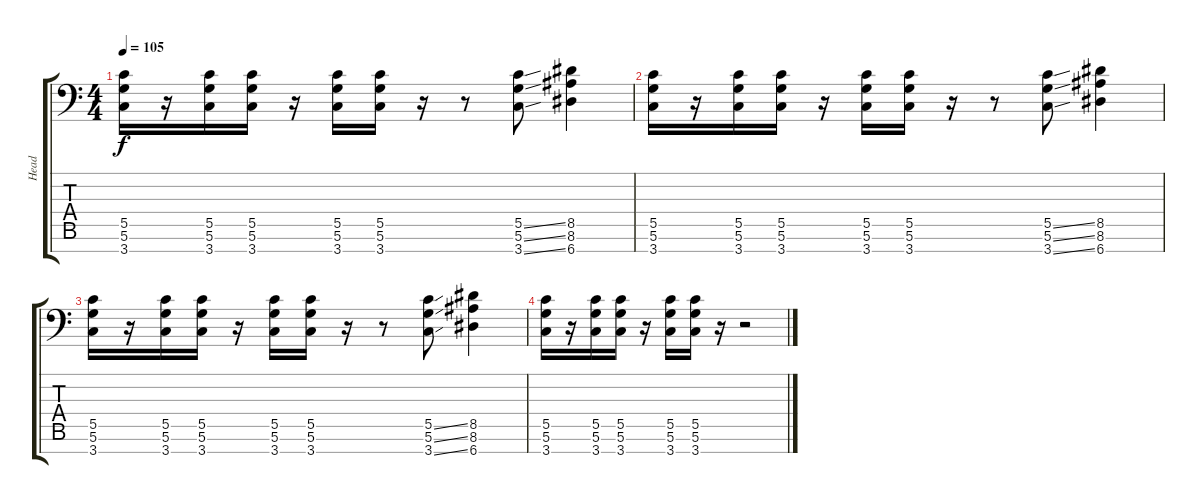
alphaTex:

\track ("Head" "Head") {instrument distortionguitar}
\staff {score tabs}
\tuning (D4 A3 F3 C3 G2 D2 A1) {hide}
\ts (4 4)
\tempo 105
\clef f4
\ks c
(5.5 5.6 3.7).16{dy f instrument distortionguitar} r.16 (5.5 5.6 3.7).16 (5.5 5.6 3.7).16 r.16 (5.5 5.6 3.7).16 (5.5 5.6 3.7).16 r.16 r.8 (5.5{ss} 5.6{ss} 3.7{ss}).8 (8.5 8.6 6.7).4 |
(5.5 5.6 3.7).16{instrument distortionguitar} r.16 (5.5 5.6 3.7).16 (5.5 5.6 3.7).16 r.16 (5.5 5.6 3.7).16 (5.5 5.6 3.7).16 r.16 r.8 (5.5{ss} 5.6{ss} 3.7{ss}).8 (8.5 8.6 6.7).4 |
(5.5 5.6 3.7).16{instrument distortionguitar} r.16 (5.5 5.6 3.7).16 (5.5 5.6 3.7).16 r.16 (5.5 5.6 3.7).16 (5.5 5.6 3.7).16 r.16 r.8 (5.5{ss} 5.6{ss} 3.7{ss}).8 (8.5 8.6 6.7).4 |
(5.5 5.6 3.7).16{instrument distortionguitar} r.16 (5.5 5.6 3.7).16 (5.5 5.6 3.7).16 r.16 (5.5 5.6 3.7).16 (5.5 5.6 3.7).16 r.16 r.2
